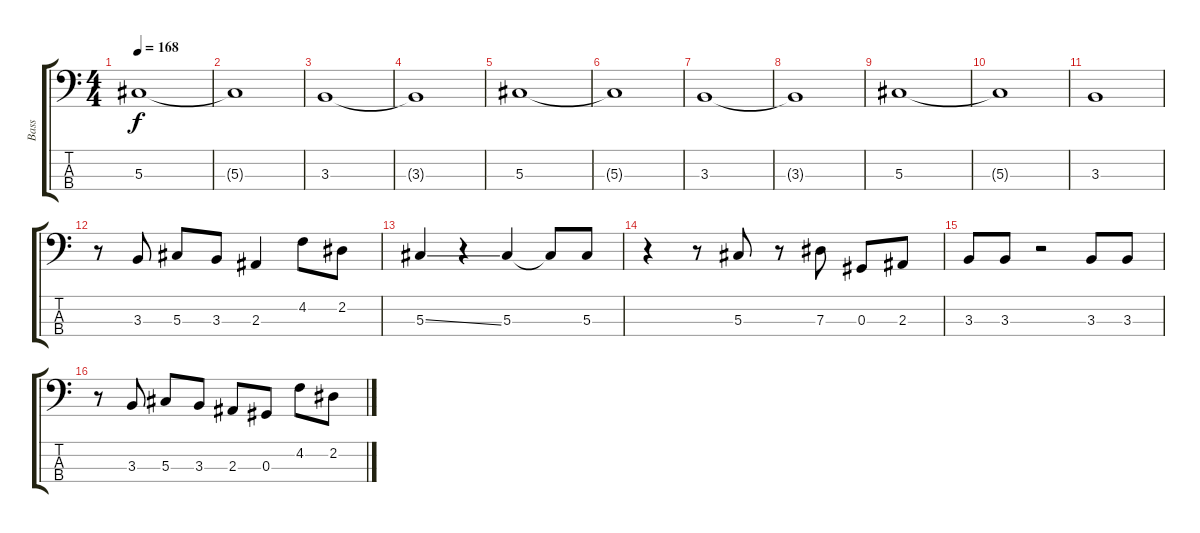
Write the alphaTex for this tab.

\track ("Bass" "Bass") {instrument electricbassfinger}
\staff {score tabs}
\tuning (Gb2 Db2 Ab1 Eb1) {hide}
\ts (4 4)
\tempo 168
\clef f4
\ks c
5.3.1{dy f} |
5.3{t}.1 |
3.3.1 |
3.3{t}.1 |
5.3.1 |
5.3{t}.1 |
3.3.1 |
3.3{t}.1 |
5.3.1 |
5.3{t}.1 |
3.3.1 |
r.8 3.3.8 5.3.8 3.3.8 2.3.4 4.2.8 2.2.8 |
5.3{ss}.4 r.4 5.3.4 5.3{t}.8 5.3.8 |
r.4 r.8 5.3.8 r.8 7.3.8 0.3.8 2.3.8 |
3.3.8 3.3.8 r.2 3.3.8 3.3.8 |
r.8 3.3.8 5.3.8 3.3.8 2.3.8 0.3.8 4.2.8 2.2.8
